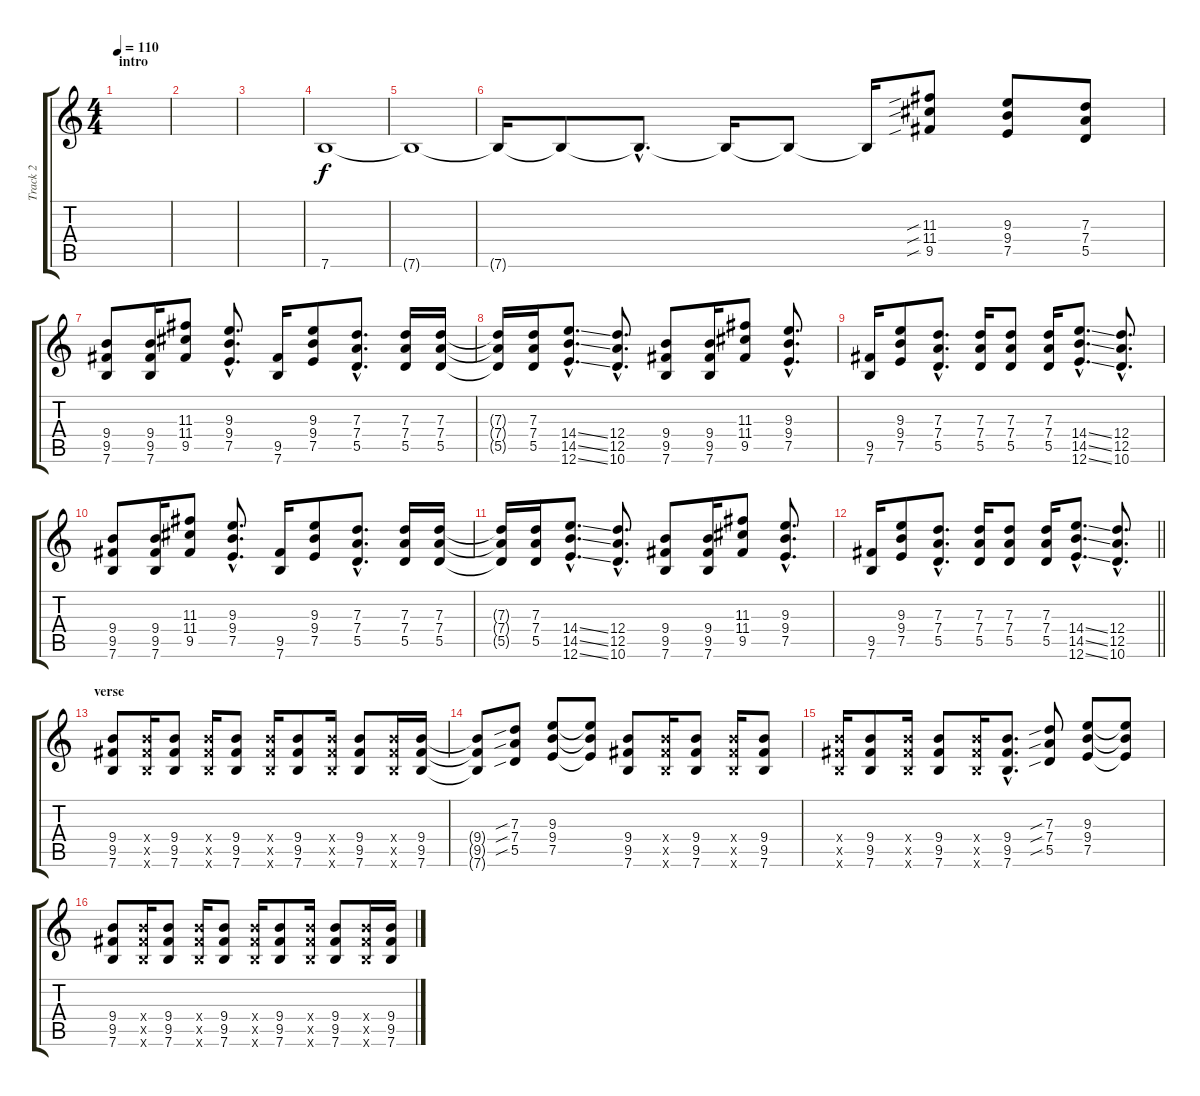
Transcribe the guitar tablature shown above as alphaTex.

\track ("Track 2" "Track 2") {instrument distortionguitar}
\staff {score tabs}
\tuning (E4 B3 G3 D3 A2 E2) {hide}
\ts (4 4)
\section ("" "intro")
\tempo 110
\clef g2
\ks c
|
|
|
7.6.1 |
7.6{t}.1 |
7.6{t}.16 7.6{t}.8 7.6{hac t}.8{d} 7.6{t}.16 7.6{t}.8 7.6{t}.16 (11.3{sib} 11.4{sib} 9.5{sib}).8 (9.3 9.4 7.5).8 (7.3 7.4 5.5).8 |
(9.4 9.5 7.6).8 (9.4 9.5 7.6).16 (11.3 11.4 9.5).8 (9.3{hac} 9.4{hac} 7.5{hac}).8{d} (9.5 7.6).16 (9.3 9.4 7.5).8 (7.3{hac} 7.4{hac} 5.5{hac}).8{d} (7.3 7.4 5.5).16 (7.3 7.4 5.5).16 |
(7.3{t} 7.4{t} 5.5{t}).16 (7.3 7.4 5.5).16 (14.4{ss hac} 14.5{ss hac} 12.6{ss hac}).8{d} (12.4{hac} 12.5{hac} 10.6{hac}).8{d} (9.4 9.5 7.6).8 (9.4 9.5 7.6).16 (11.3 11.4 9.5).8 (9.3{hac} 9.4{hac} 7.5{hac}).8{d} |
(9.5 7.6).16 (9.3 9.4 7.5).8 (7.3{hac} 7.4{hac} 5.5{hac}).8{d} (7.3 7.4 5.5).16 (7.3 7.4 5.5).8 (7.3 7.4 5.5).16 (14.4{ss hac} 14.5{ss hac} 12.6{ss hac}).8{d} (12.4{hac} 12.5{hac} 10.6{hac}).8{d} |
(9.4 9.5 7.6).8 (9.4 9.5 7.6).16 (11.3 11.4 9.5).8 (9.3{hac} 9.4{hac} 7.5{hac}).8{d} (9.5 7.6).16 (9.3 9.4 7.5).8 (7.3{hac} 7.4{hac} 5.5{hac}).8{d} (7.3 7.4 5.5).16 (7.3 7.4 5.5).16 |
(7.3{t} 7.4{t} 5.5{t}).16 (7.3 7.4 5.5).16 (14.4{ss hac} 14.5{ss hac} 12.6{ss hac}).8{d} (12.4{hac} 12.5{hac} 10.6{hac}).8{d} (9.4 9.5 7.6).8 (9.4 9.5 7.6).16 (11.3 11.4 9.5).8 (9.3{hac} 9.4{hac} 7.5{hac}).8{d} |
\barLineRight lightlight
(9.5 7.6).16 (9.3 9.4 7.5).8 (7.3{hac} 7.4{hac} 5.5{hac}).8{d} (7.3 7.4 5.5).16 (7.3 7.4 5.5).8 (7.3 7.4 5.5).16 (14.4{ss hac} 14.5{ss hac} 12.6{ss hac}).8{d} (12.4{hac} 12.5{hac} 10.6{hac}).8{d} |
\section ("" "verse")
(9.4 9.5 7.6).8 (9.4{x} 9.5{x} 7.6{x}).16 (9.4 9.5 7.6).8 (9.4{x} 9.5{x} 7.6{x}).16 (9.4 9.5 7.6).8 (9.4{x} 9.5{x} 7.6{x}).16 (9.4 9.5 7.6).8 (9.4{x} 9.5{x} 7.6{x}).16 (9.4 9.5 7.6).8 (9.4{x} 9.5{x} 7.6{x}).16 (9.4 9.5 7.6).16 |
(9.4{t} 9.5{t} 7.6{t}).8 (7.3{sib} 7.4{sib} 5.5{sib}).8 (9.3 9.4 7.5).8 (9.3{t} 9.4{t} 7.5{t}).8 (9.4 9.5 7.6).8 (9.4{x} 9.5{x} 7.6{x}).16 (9.4 9.5 7.6).8 (9.4{x} 9.5{x} 7.6{x}).16 (9.4 9.5 7.6).8 |
(9.4{x} 9.5{x} 7.6{x}).16 (9.4 9.5 7.6).8 (9.4{x} 9.5{x} 7.6{x}).16 (9.4 9.5 7.6).8 (9.4{x} 9.5{x} 7.6{x}).16 (9.4{hac} 9.5{hac} 7.6{hac}).8{d} (7.3{sib} 7.4{sib} 5.5{sib}).8 (9.3 9.4 7.5).8 (9.3{t} 9.4{t} 7.5{t}).8 |
(9.4 9.5 7.6).8 (9.4{x} 9.5{x} 7.6{x}).16 (9.4 9.5 7.6).8 (9.4{x} 9.5{x} 7.6{x}).16 (9.4 9.5 7.6).8 (9.4{x} 9.5{x} 7.6{x}).16 (9.4 9.5 7.6).8 (9.4{x} 9.5{x} 7.6{x}).16 (9.4 9.5 7.6).8 (9.4{x} 9.5{x} 7.6{x}).16 (9.4 9.5 7.6).16
